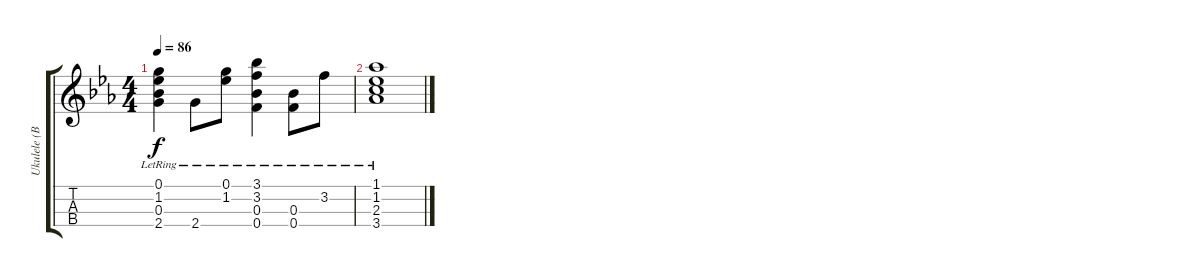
\track ("Ukulele (Bb tuning)" "Ukulele (B") {instrument acousticguitarnylon}
\staff {score tabs}
\tuning (G4 D4 Bb3 F3) {hide}
\ts (4 4)
\tempo 86
\clef g2
\ks eb
(0.1{lr} 1.2{lr} 0.3{lr} 2.4{lr}).4{dy f} 2.4{lr}.8 (0.1{lr} 1.2{lr}).8 (3.1{lr} 3.2{lr} 0.3{lr} 0.4{lr}).4 (0.3{lr} 0.4{lr}).8 3.2{lr}.8 |
(1.1{lr} 1.2{lr} 2.3{lr} 3.4{lr}).1
